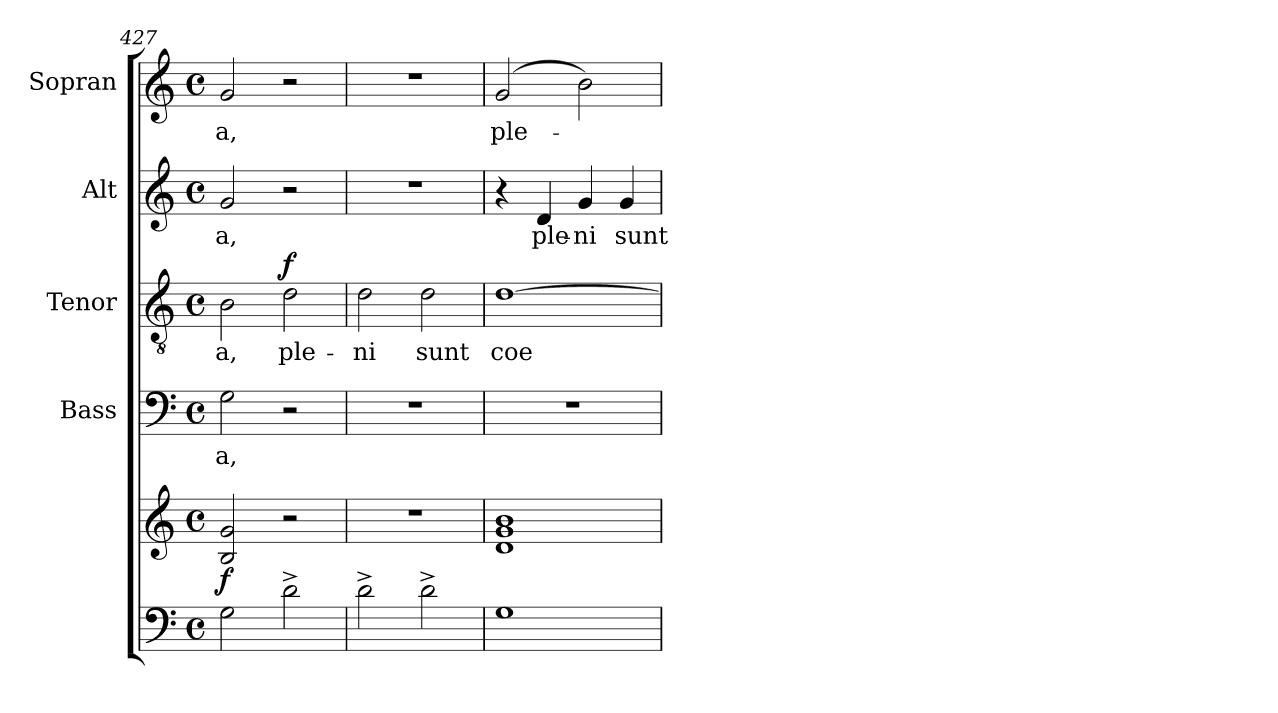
**kern	**kern	**dynam	**kern	**text	**kern	**text	**dynam	**kern	**text	**kern	**text
*part5	*part5	*part5	*part4	*part4	*part3	*part3	*part3	*part2	*part2	*part1	*part1
*staff6	*staff5	*staff5/6	*staff4	*staff4	*staff3	*staff3	*staff3	*staff2	*staff2	*staff1	*staff1
*	*	*	*I"Bass	*	*I"Tenor	*	*	*I"Alt	*	*I"Sopran	*
*	*	*	*I'B.	*	*I'T.	*	*	*I'A.	*	*I'S.	*
*clefF4	*clefG2	*	*clefF4	*	*clefGv2	*	*	*clefG2	*	*clefG2	*
*k[]	*k[]	*	*k[]	*	*k[]	*	*	*k[]	*	*k[]	*
*C:	*C:	*	*C:	*	*C:	*	*	*C:	*	*C:	*
*M4/4	*M4/4	*	*M4/4	*	*M4/4	*	*	*M4/4	*	*M4/4	*
*met(c)	*met(c)	*	*met(c)	*	*met(c)	*	*	*met(c)	*	*met(c)	*
=427	=427	=427	=427	=427	=427	=427	=427	=427	=427	=427	=427
!	!	!LO:DY:b	!	!LO:LY:b	!	!LO:LY:b	!	!	!LO:LY:b	!	!LO:LY:b
2G\	2B/ 2g/	f	2G\	-a,	2B\	-a,	.	2g/	-a,	2g/	-a,
!	!	!	!	!	!	!LO:LY:b	!LO:DY:a	!	!	!	!
2d^>\	2r	.	2r	.	2d\	ple-	f	2r	.	2r	.
!!LO:PB:g=z
=428	=428	=428	=428	=428	=428	=428	=428	=428	=428	=428	=428
!	!	!	!	!	!	!LO:LY:b	!	!	!	!	!
2d^>\	1r	.	1r	.	2d\	-ni	.	1r	.	1r	.
!	!	!	!	!	!	!LO:LY:b	!	!	!	!	!
2d^>\	.	.	.	.	2d\	sunt	.	.	.	.	.
=429	=429	=429	=429	=429	=429	=429	=429	=429	=429	=429	=429
!	!	!	!	!	!	!LO:LY:b	!	!	!	!	!LO:LY:b
1G	1d 1g 1b	.	1r	.	[1d	coe-	.	4r	.	(2g/	ple-
!	!	!	!	!	!	!	!	!	!LO:LY:b	!	!
.	.	.	.	.	.	.	.	4d/	ple-	.	.
!	!	!	!	!	!	!	!	!	!LO:LY:b	!	!
.	.	.	.	.	.	.	.	4g/	-ni	2b\)	.
!	!	!	!	!	!	!	!	!	!LO:LY:b	!	!
.	.	.	.	.	.	.	.	4g/	sunt	.	.
=	=	=	=	=	=	=	=	=	=	=	=
*-	*-	*-	*-	*-	*-	*-	*-	*-	*-	*-	*-
